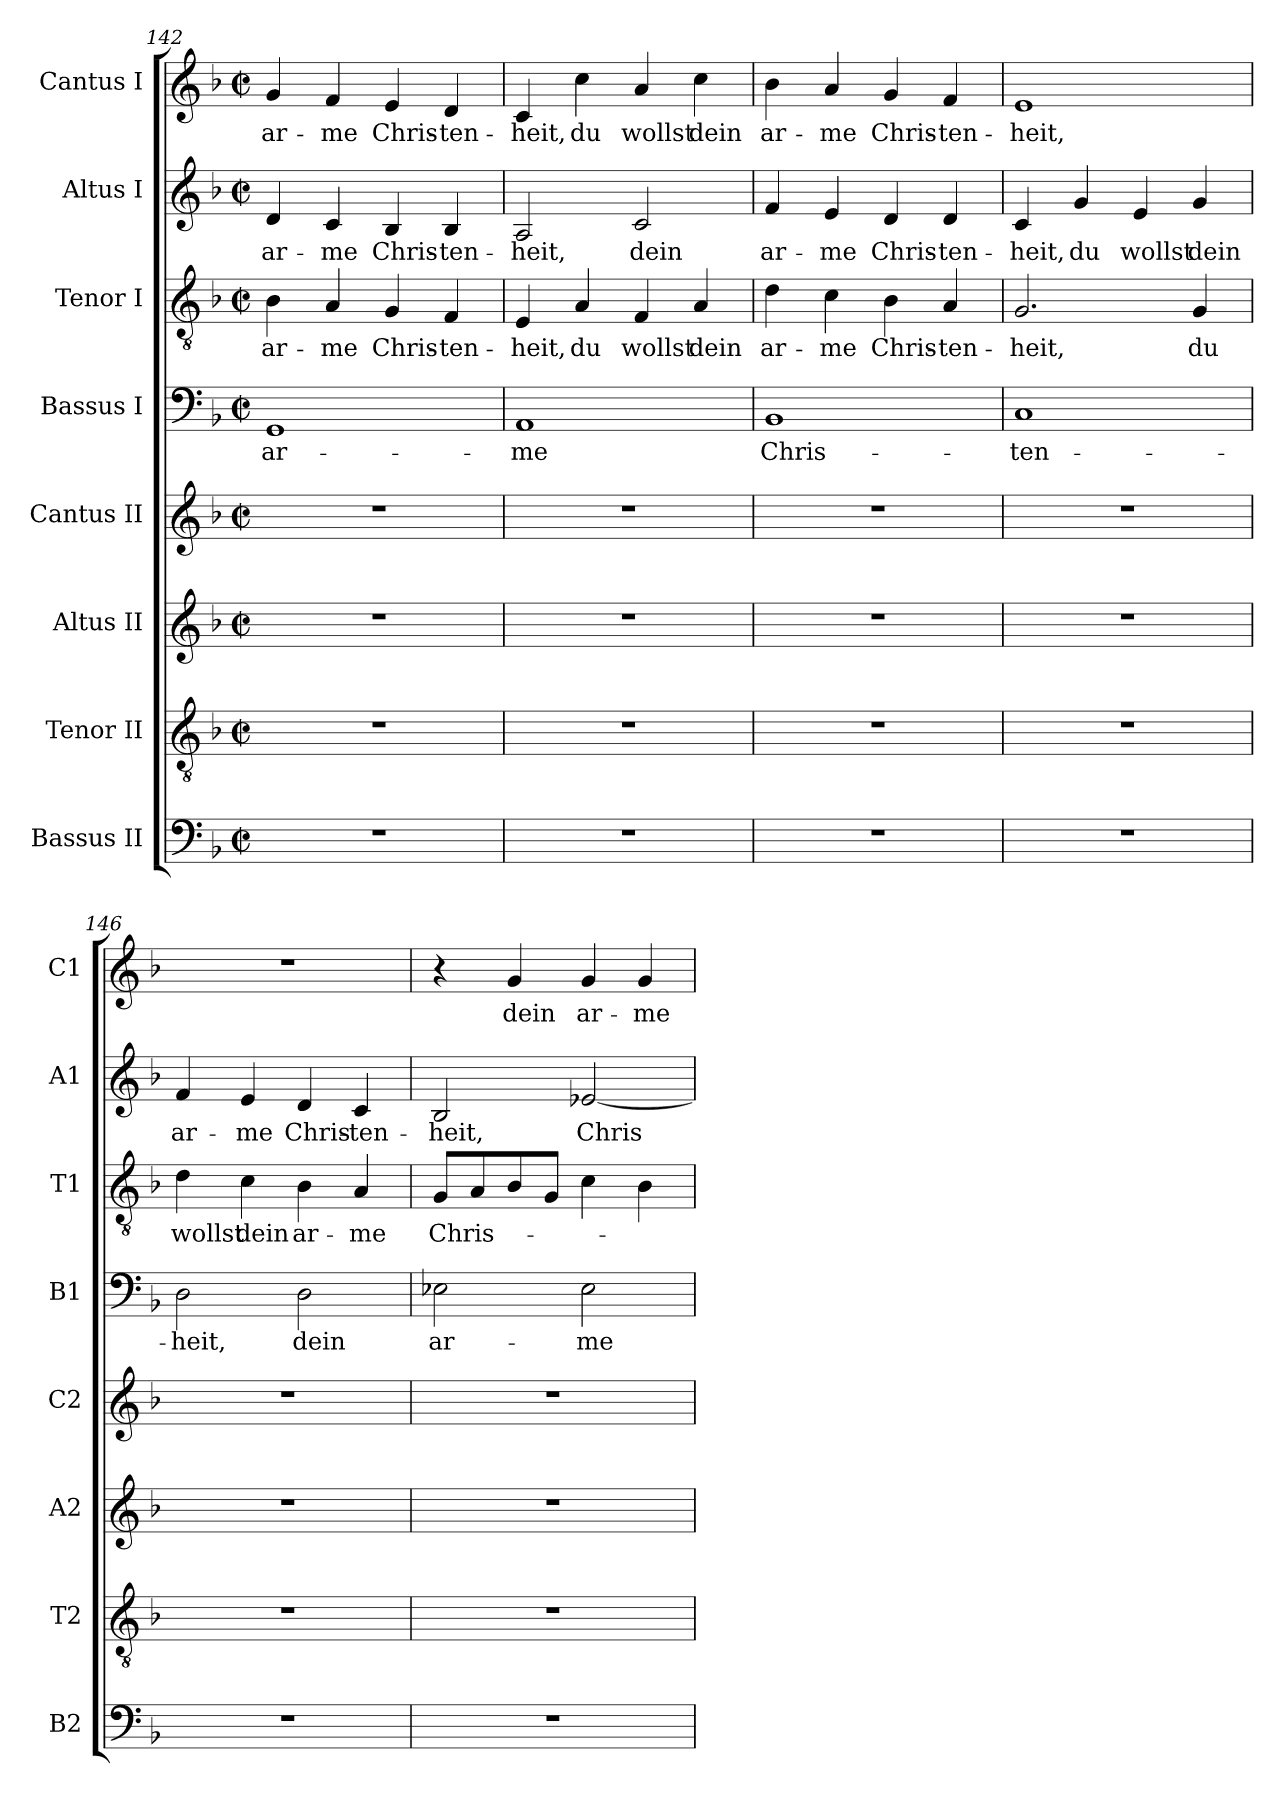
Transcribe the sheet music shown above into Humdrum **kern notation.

**kern	**kern	**kern	**kern	**kern	**text	**kern	**text	**kern	**text	**kern	**text
*part8	*part7	*part6	*part5	*part4	*part4	*part3	*part3	*part2	*part2	*part1	*part1
*staff8	*staff7	*staff6	*staff5	*staff4	*staff4	*staff3	*staff3	*staff2	*staff2	*staff1	*staff1
*I"Bassus II	*I"Tenor II	*I"Altus II	*I"Cantus II	*I"Bassus I	*	*I"Tenor I	*	*I"Altus I	*	*I"Cantus I	*
*I'B2	*I'T2	*I'A2	*I'C2	*I'B1	*	*I'T1	*	*I'A1	*	*I'C1	*
*clefF4	*clefGv2	*clefG2	*clefG2	*clefF4	*	*clefGv2	*	*clefG2	*	*clefG2	*
*k[b-]	*k[b-]	*k[b-]	*k[b-]	*k[b-]	*	*k[b-]	*	*k[b-]	*	*k[b-]	*
*F:	*F:	*F:	*F:	*F:	*	*F:	*	*F:	*	*F:	*
*M2/2	*M2/2	*M2/2	*M2/2	*M2/2	*	*M2/2	*	*M2/2	*	*M2/2	*
*met(c|)	*met(c|)	*met(c|)	*met(c|)	*met(c|)	*	*met(c|)	*	*met(c|)	*	*met(c|)	*
=142	=142	=142	=142	=142	=142	=142	=142	=142	=142	=142	=142
!	!	!	!	!	!LO:LY:b	!	!	!	!	!	!
!	!	!	!	!	!	!	!LO:LY:b	!	!	!	!
!	!	!	!	!	!	!	!	!	!LO:LY:b	!	!
!	!	!	!	!	!	!	!	!	!	!	!LO:LY:b
1r	1r	1r	1r	1GG	ar-	4B-\	ar-	4d/	ar-	4g/	ar-
!	!	!	!	!	!	!	!LO:LY:b	!	!	!	!
!	!	!	!	!	!	!	!	!	!LO:LY:b	!	!
!	!	!	!	!	!	!	!	!	!	!	!LO:LY:b
.	.	.	.	.	.	4A/	-me	4c/	-me	4f/	-me
!	!	!	!	!	!	!	!LO:LY:b	!	!	!	!
!	!	!	!	!	!	!	!	!	!LO:LY:b	!	!
!	!	!	!	!	!	!	!	!	!	!	!LO:LY:b
.	.	.	.	.	.	4G/	Chris-	4B-/	Chris-	4e/	Chris-
!	!	!	!	!	!	!	!LO:LY:b	!	!	!	!
!	!	!	!	!	!	!	!	!	!LO:LY:b	!	!
!	!	!	!	!	!	!	!	!	!	!	!LO:LY:b
.	.	.	.	.	.	4F/	-ten-	4B-/	-ten-	4d/	-ten-
=143	=143	=143	=143	=143	=143	=143	=143	=143	=143	=143	=143
!	!	!	!	!	!LO:LY:b	!	!	!	!	!	!
!	!	!	!	!	!	!	!LO:LY:b	!	!	!	!
!	!	!	!	!	!	!	!	!	!LO:LY:b	!	!
!	!	!	!	!	!	!	!	!	!	!	!LO:LY:b
1r	1r	1r	1r	1AA	-me	4E/	-heit,	2A/	-heit,	4c/	-heit,
!	!	!	!	!	!	!	!LO:LY:b	!	!	!	!
!	!	!	!	!	!	!	!	!	!	!	!LO:LY:b
.	.	.	.	.	.	4A/	du	.	.	4cc\	du
!	!	!	!	!	!	!	!LO:LY:b	!	!	!	!
!	!	!	!	!	!	!	!	!	!LO:LY:b	!	!
!	!	!	!	!	!	!	!	!	!	!	!LO:LY:b
.	.	.	.	.	.	4F/	wollst	2c/	dein	4a/	wollst
!	!	!	!	!	!	!	!LO:LY:b	!	!	!	!
!	!	!	!	!	!	!	!	!	!	!	!LO:LY:b
.	.	.	.	.	.	4A/	dein	.	.	4cc\	dein
!!LO:PB:g=z
=144	=144	=144	=144	=144	=144	=144	=144	=144	=144	=144	=144
!	!	!	!	!	!LO:LY:b	!	!	!	!	!	!
!	!	!	!	!	!	!	!LO:LY:b	!	!	!	!
!	!	!	!	!	!	!	!	!	!LO:LY:b	!	!
!	!	!	!	!	!	!	!	!	!	!	!LO:LY:b
1r	1r	1r	1r	1BB-	Chris-	4d\	ar-	4f/	ar-	4b-\	ar-
!	!	!	!	!	!	!	!LO:LY:b	!	!	!	!
!	!	!	!	!	!	!	!	!	!LO:LY:b	!	!
!	!	!	!	!	!	!	!	!	!	!	!LO:LY:b
.	.	.	.	.	.	4c\	-me	4e/	-me	4a/	-me
!	!	!	!	!	!	!	!LO:LY:b	!	!	!	!
!	!	!	!	!	!	!	!	!	!LO:LY:b	!	!
!	!	!	!	!	!	!	!	!	!	!	!LO:LY:b
.	.	.	.	.	.	4B-\	Chris-	4d/	Chris-	4g/	Chris-
!	!	!	!	!	!	!	!LO:LY:b	!	!	!	!
!	!	!	!	!	!	!	!	!	!LO:LY:b	!	!
!	!	!	!	!	!	!	!	!	!	!	!LO:LY:b
.	.	.	.	.	.	4A/	-ten-	4d/	-ten-	4f/	-ten-
=145	=145	=145	=145	=145	=145	=145	=145	=145	=145	=145	=145
!	!	!	!	!	!LO:LY:b	!	!	!	!	!	!
!	!	!	!	!	!	!	!LO:LY:b	!	!	!	!
!	!	!	!	!	!	!	!	!	!LO:LY:b	!	!
!	!	!	!	!	!	!	!	!	!	!	!LO:LY:b
1r	1r	1r	1r	1C	-ten-	2.G/	-heit,	4c/	-heit,	1e	-heit,
!	!	!	!	!	!	!	!	!	!LO:LY:b	!	!
.	.	.	.	.	.	.	.	4g/	du	.	.
!	!	!	!	!	!	!	!	!	!LO:LY:b	!	!
.	.	.	.	.	.	.	.	4e/	wollst	.	.
!	!	!	!	!	!	!	!LO:LY:b	!	!	!	!
!	!	!	!	!	!	!	!	!	!LO:LY:b	!	!
.	.	.	.	.	.	4G/	du	4g/	dein	.	.
=146	=146	=146	=146	=146	=146	=146	=146	=146	=146	=146	=146
!	!	!	!	!	!LO:LY:b	!	!	!	!	!	!
!	!	!	!	!	!	!	!LO:LY:b	!	!	!	!
!	!	!	!	!	!	!	!	!	!LO:LY:b	!	!
1r	1r	1r	1r	2D\	-heit,	4d\	wollst	4f/	ar-	1r	.
!	!	!	!	!	!	!	!LO:LY:b	!	!	!	!
!	!	!	!	!	!	!	!	!	!LO:LY:b	!	!
.	.	.	.	.	.	4c\	dein	4e/	-me	.	.
!	!	!	!	!	!LO:LY:b	!	!	!	!	!	!
!	!	!	!	!	!	!	!LO:LY:b	!	!	!	!
!	!	!	!	!	!	!	!	!	!LO:LY:b	!	!
.	.	.	.	2D\	dein	4B-\	ar-	4d/	Chris-	.	.
!	!	!	!	!	!	!	!LO:LY:b	!	!	!	!
!	!	!	!	!	!	!	!	!	!LO:LY:b	!	!
.	.	.	.	.	.	4A/	-me	4c/	-ten-	.	.
=147	=147	=147	=147	=147	=147	=147	=147	=147	=147	=147	=147
!	!	!	!	!	!LO:LY:b	!	!	!	!	!	!
!	!	!	!	!	!	!	!LO:LY:b	!	!	!	!
!	!	!	!	!	!	!	!	!	!LO:LY:b	!	!
1r	1r	1r	1r	2E-X\	ar-	8G/L	Chris-	2B-/	-heit,	4r	.
.	.	.	.	.	.	8A/	.	.	.	.	.
!	!	!	!	!	!	!	!	!	!	!	!LO:LY:b
.	.	.	.	.	.	8B-/	.	.	.	4g/	dein
.	.	.	.	.	.	8G/J	.	.	.	.	.
!	!	!	!	!	!LO:LY:b	!	!	!	!	!	!
!	!	!	!	!	!	!	!	!	!LO:LY:b	!	!
!	!	!	!	!	!	!	!	!	!	!	!LO:LY:b
.	.	.	.	2E-\	-me	4c\	.	[2e-X/	Chris-	4g/	ar-
!	!	!	!	!	!	!	!	!	!	!	!LO:LY:b
.	.	.	.	.	.	4B-\	.	.	.	4g/	-me
=	=	=	=	=	=	=	=	=	=	=	=
*-	*-	*-	*-	*-	*-	*-	*-	*-	*-	*-	*-
